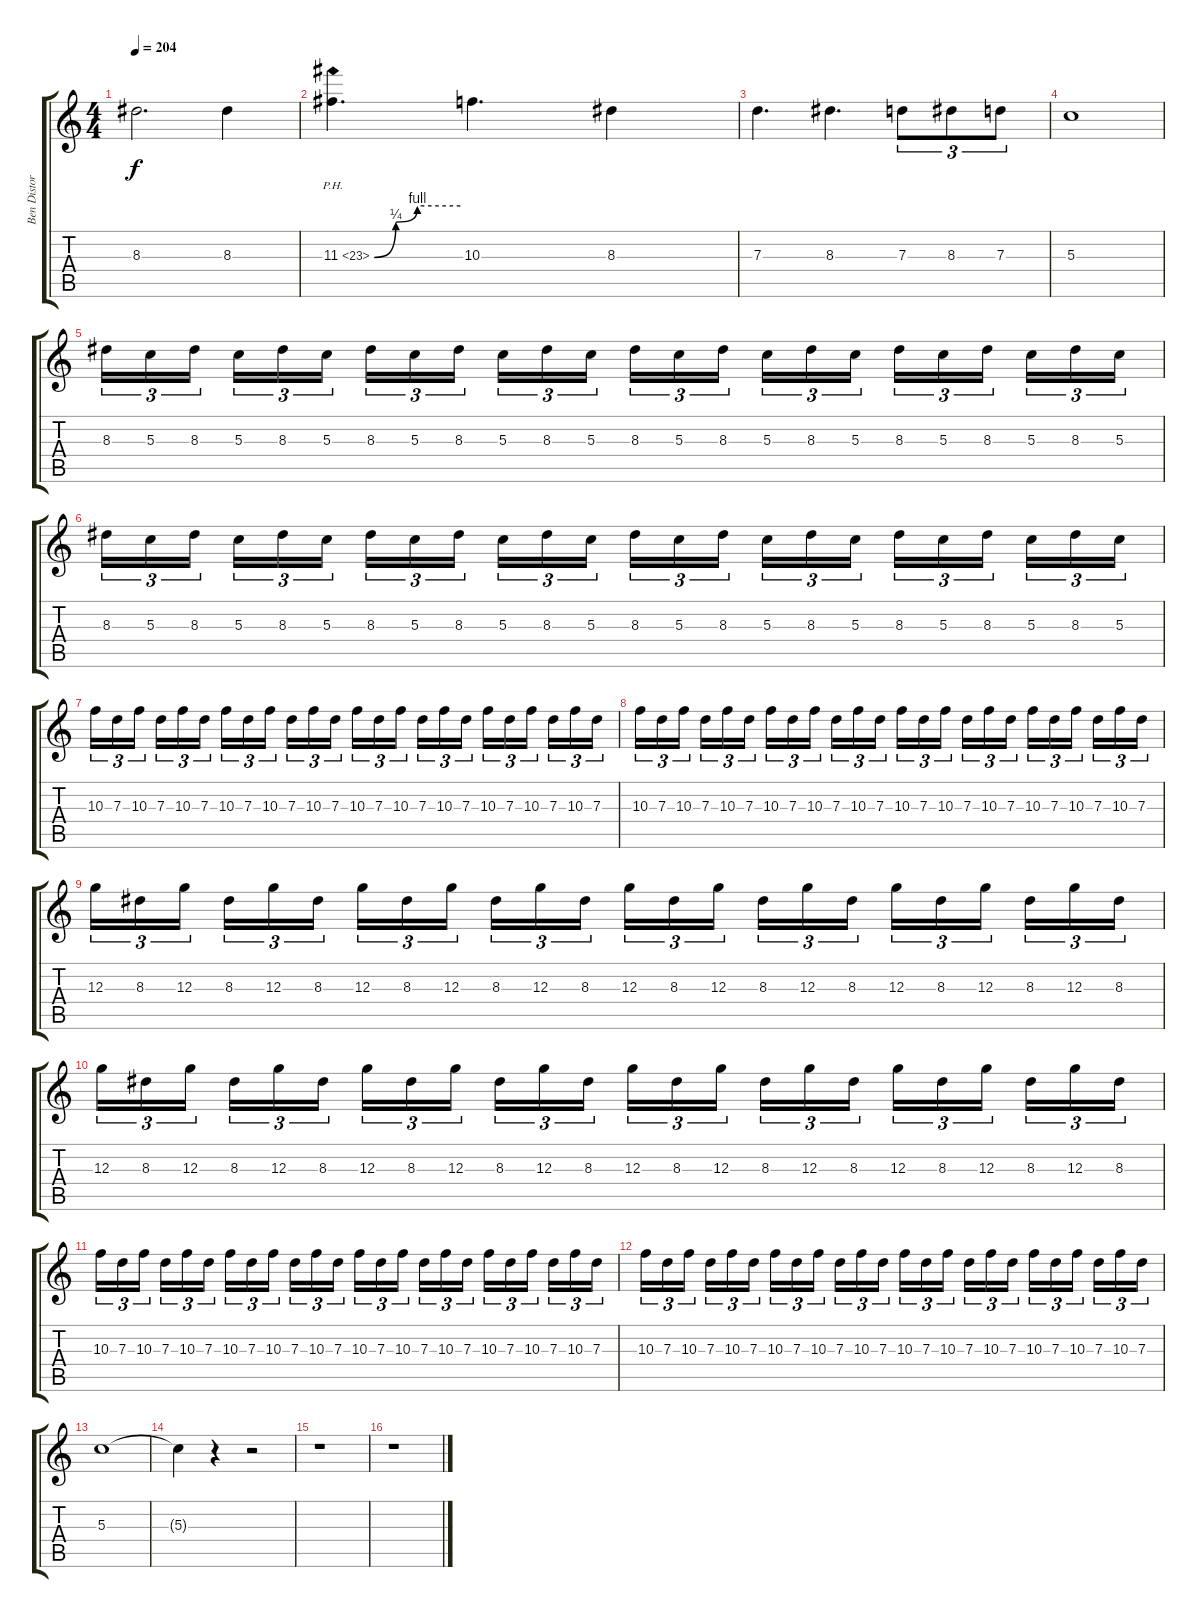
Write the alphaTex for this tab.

\track ("Ben Distorted" "Ben Distor") {instrument distortionguitar}
\staff {score tabs}
\tuning (E4 B3 G3 D3 A2 E2) {hide}
\ts (4 4)
\tempo 204
\clef g2
\ks c
8.3.2{d dy f} 8.3.4 |
11.3{be (custom 0 0 15 1 30 4 60 4) ph 12}.4{d} 10.3.4{d} 8.3.4 |
7.3.4{d} 8.3.4{d} 7.3.8{tu (3 2)} 8.3.8{tu (3 2)} 7.3.8{tu (3 2)} |
5.3.1 |
8.3.16{tu (3 2)} 5.3.16{tu (3 2)} 8.3.16{tu (3 2) beam splitsecondary} 5.3.16{tu (3 2)} 8.3.16{tu (3 2)} 5.3.16{tu (3 2)} 8.3.16{tu (3 2)} 5.3.16{tu (3 2)} 8.3.16{tu (3 2) beam splitsecondary} 5.3.16{tu (3 2)} 8.3.16{tu (3 2)} 5.3.16{tu (3 2)} 8.3.16{tu (3 2)} 5.3.16{tu (3 2)} 8.3.16{tu (3 2) beam splitsecondary} 5.3.16{tu (3 2)} 8.3.16{tu (3 2)} 5.3.16{tu (3 2)} 8.3.16{tu (3 2)} 5.3.16{tu (3 2)} 8.3.16{tu (3 2) beam splitsecondary} 5.3.16{tu (3 2)} 8.3.16{tu (3 2)} 5.3.16{tu (3 2)} |
8.3.16{tu (3 2)} 5.3.16{tu (3 2)} 8.3.16{tu (3 2) beam splitsecondary} 5.3.16{tu (3 2)} 8.3.16{tu (3 2)} 5.3.16{tu (3 2)} 8.3.16{tu (3 2)} 5.3.16{tu (3 2)} 8.3.16{tu (3 2) beam splitsecondary} 5.3.16{tu (3 2)} 8.3.16{tu (3 2)} 5.3.16{tu (3 2)} 8.3.16{tu (3 2)} 5.3.16{tu (3 2)} 8.3.16{tu (3 2) beam splitsecondary} 5.3.16{tu (3 2)} 8.3.16{tu (3 2)} 5.3.16{tu (3 2)} 8.3.16{tu (3 2)} 5.3.16{tu (3 2)} 8.3.16{tu (3 2) beam splitsecondary} 5.3.16{tu (3 2)} 8.3.16{tu (3 2)} 5.3.16{tu (3 2)} |
10.3.16{tu (3 2)} 7.3.16{tu (3 2)} 10.3.16{tu (3 2) beam splitsecondary} 7.3.16{tu (3 2)} 10.3.16{tu (3 2)} 7.3.16{tu (3 2)} 10.3.16{tu (3 2)} 7.3.16{tu (3 2)} 10.3.16{tu (3 2) beam splitsecondary} 7.3.16{tu (3 2)} 10.3.16{tu (3 2)} 7.3.16{tu (3 2)} 10.3.16{tu (3 2)} 7.3.16{tu (3 2)} 10.3.16{tu (3 2) beam splitsecondary} 7.3.16{tu (3 2)} 10.3.16{tu (3 2)} 7.3.16{tu (3 2)} 10.3.16{tu (3 2)} 7.3.16{tu (3 2)} 10.3.16{tu (3 2) beam splitsecondary} 7.3.16{tu (3 2)} 10.3.16{tu (3 2)} 7.3.16{tu (3 2)} |
10.3.16{tu (3 2)} 7.3.16{tu (3 2)} 10.3.16{tu (3 2) beam splitsecondary} 7.3.16{tu (3 2)} 10.3.16{tu (3 2)} 7.3.16{tu (3 2)} 10.3.16{tu (3 2)} 7.3.16{tu (3 2)} 10.3.16{tu (3 2) beam splitsecondary} 7.3.16{tu (3 2)} 10.3.16{tu (3 2)} 7.3.16{tu (3 2)} 10.3.16{tu (3 2)} 7.3.16{tu (3 2)} 10.3.16{tu (3 2) beam splitsecondary} 7.3.16{tu (3 2)} 10.3.16{tu (3 2)} 7.3.16{tu (3 2)} 10.3.16{tu (3 2)} 7.3.16{tu (3 2)} 10.3.16{tu (3 2) beam splitsecondary} 7.3.16{tu (3 2)} 10.3.16{tu (3 2)} 7.3.16{tu (3 2)} |
12.3.16{tu (3 2)} 8.3.16{tu (3 2)} 12.3.16{tu (3 2) beam splitsecondary} 8.3.16{tu (3 2)} 12.3.16{tu (3 2)} 8.3.16{tu (3 2)} 12.3.16{tu (3 2)} 8.3.16{tu (3 2)} 12.3.16{tu (3 2) beam splitsecondary} 8.3.16{tu (3 2)} 12.3.16{tu (3 2)} 8.3.16{tu (3 2)} 12.3.16{tu (3 2)} 8.3.16{tu (3 2)} 12.3.16{tu (3 2) beam splitsecondary} 8.3.16{tu (3 2)} 12.3.16{tu (3 2)} 8.3.16{tu (3 2)} 12.3.16{tu (3 2)} 8.3.16{tu (3 2)} 12.3.16{tu (3 2) beam splitsecondary} 8.3.16{tu (3 2)} 12.3.16{tu (3 2)} 8.3.16{tu (3 2)} |
12.3.16{tu (3 2)} 8.3.16{tu (3 2)} 12.3.16{tu (3 2) beam splitsecondary} 8.3.16{tu (3 2)} 12.3.16{tu (3 2)} 8.3.16{tu (3 2)} 12.3.16{tu (3 2)} 8.3.16{tu (3 2)} 12.3.16{tu (3 2) beam splitsecondary} 8.3.16{tu (3 2)} 12.3.16{tu (3 2)} 8.3.16{tu (3 2)} 12.3.16{tu (3 2)} 8.3.16{tu (3 2)} 12.3.16{tu (3 2) beam splitsecondary} 8.3.16{tu (3 2)} 12.3.16{tu (3 2)} 8.3.16{tu (3 2)} 12.3.16{tu (3 2)} 8.3.16{tu (3 2)} 12.3.16{tu (3 2) beam splitsecondary} 8.3.16{tu (3 2)} 12.3.16{tu (3 2)} 8.3.16{tu (3 2)} |
10.3.16{tu (3 2)} 7.3.16{tu (3 2)} 10.3.16{tu (3 2) beam splitsecondary} 7.3.16{tu (3 2)} 10.3.16{tu (3 2)} 7.3.16{tu (3 2)} 10.3.16{tu (3 2)} 7.3.16{tu (3 2)} 10.3.16{tu (3 2) beam splitsecondary} 7.3.16{tu (3 2)} 10.3.16{tu (3 2)} 7.3.16{tu (3 2)} 10.3.16{tu (3 2)} 7.3.16{tu (3 2)} 10.3.16{tu (3 2) beam splitsecondary} 7.3.16{tu (3 2)} 10.3.16{tu (3 2)} 7.3.16{tu (3 2)} 10.3.16{tu (3 2)} 7.3.16{tu (3 2)} 10.3.16{tu (3 2) beam splitsecondary} 7.3.16{tu (3 2)} 10.3.16{tu (3 2)} 7.3.16{tu (3 2)} |
10.3.16{tu (3 2)} 7.3.16{tu (3 2)} 10.3.16{tu (3 2) beam splitsecondary} 7.3.16{tu (3 2)} 10.3.16{tu (3 2)} 7.3.16{tu (3 2)} 10.3.16{tu (3 2)} 7.3.16{tu (3 2)} 10.3.16{tu (3 2) beam splitsecondary} 7.3.16{tu (3 2)} 10.3.16{tu (3 2)} 7.3.16{tu (3 2)} 10.3.16{tu (3 2)} 7.3.16{tu (3 2)} 10.3.16{tu (3 2) beam splitsecondary} 7.3.16{tu (3 2)} 10.3.16{tu (3 2)} 7.3.16{tu (3 2)} 10.3.16{tu (3 2)} 7.3.16{tu (3 2)} 10.3.16{tu (3 2) beam splitsecondary} 7.3.16{tu (3 2)} 10.3.16{tu (3 2)} 7.3.16{tu (3 2)} |
5.3.1 |
5.3{t}.4 r.4 r.2 |
r.1 |
r.1
